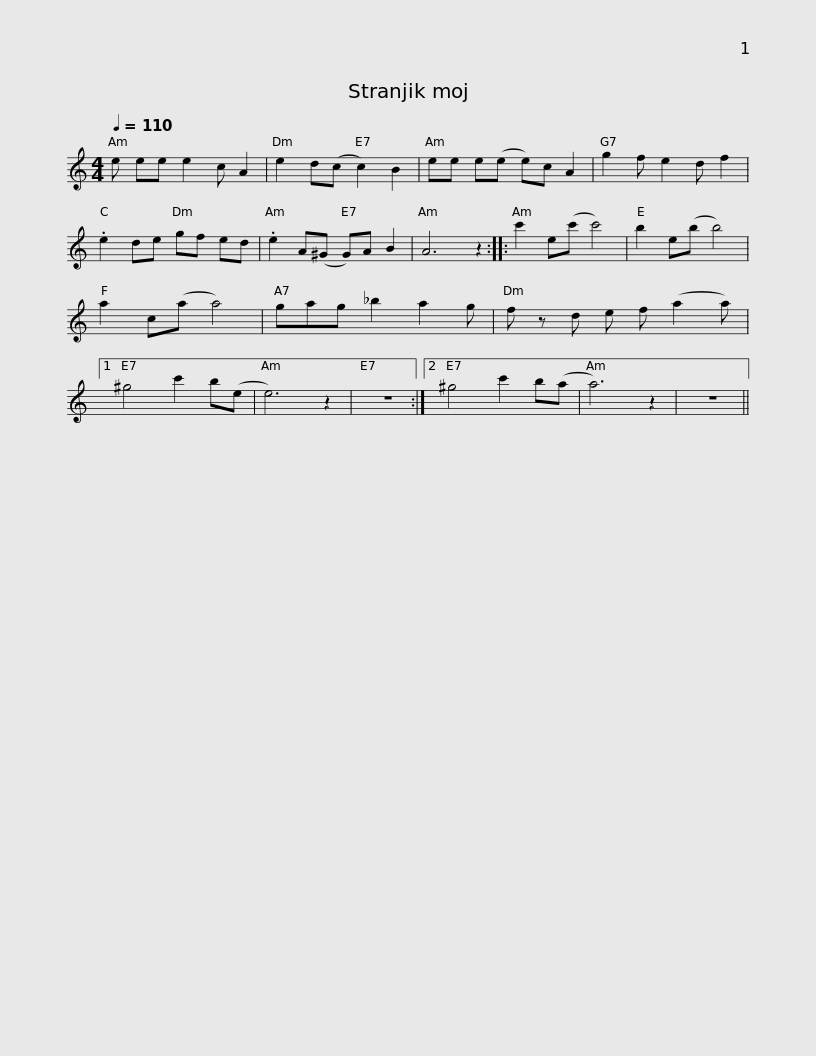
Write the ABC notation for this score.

X:1
L:1/8
Q:1/4=110
M:4/4
I:linebreak $
K:C
V:1 treble
V:1
 e ee e2 c A2 | e2 d(c c2) B2 | ee e(e e)c A2 | g2 f e2 d f2 | .e2 de gf ed | %5
 .e2 A(^G G)A B2 | A6 z2 ::$ c'2 e(c' c'4) | b2 e(b b4) | a2 c(a a4) | %10
 gag _b2 a2 g | f z d e f (a2 a) |1 ^g4 c'2 b(e | e6) z2 | z8 :|2$ %15
 ^g4 c'2 b(a | a6) z2 | z8 || %18
